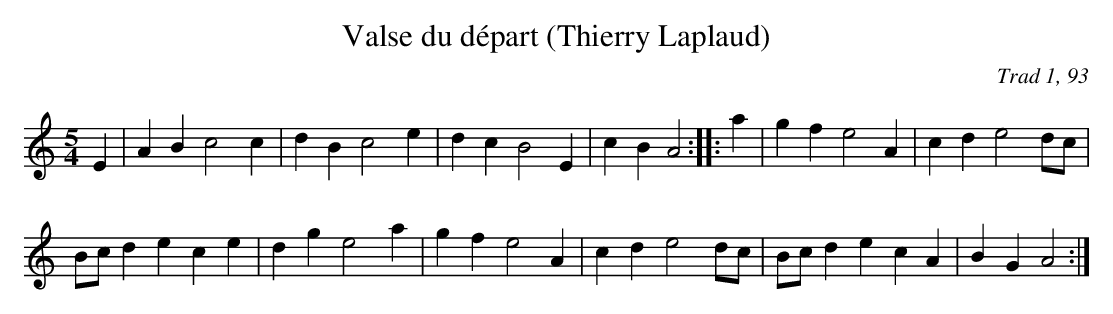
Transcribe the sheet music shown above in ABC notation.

X:1
T:Valse du départ (Thierry Laplaud)
C:Trad 1, 93
M:5/4
L:1/4
K:C
E|ABc2c|dBc2e|dcB2E|cBA2:|\
|:a|gfe2A|cde2d/c/|
B/c/dece|dge2a|\
gfe2A|cde2d/c/|B/c/decA|BGA2:|
